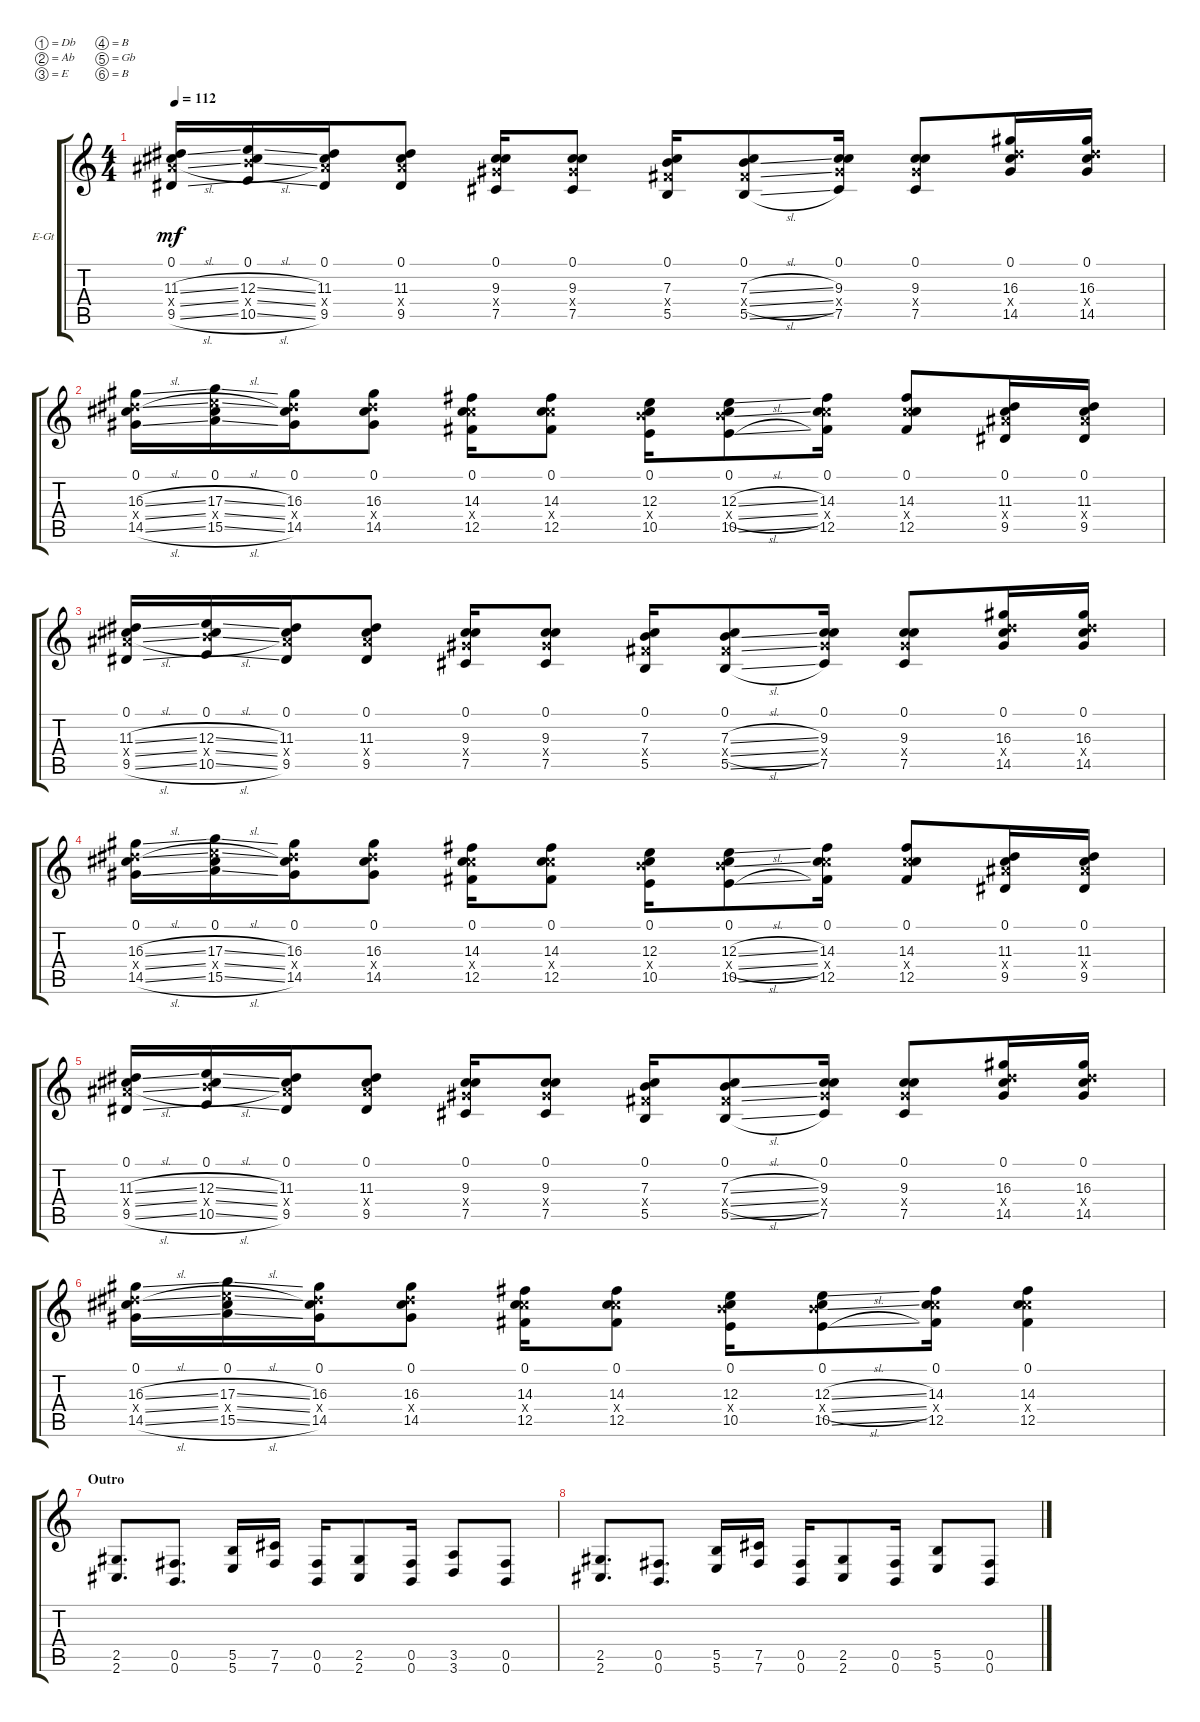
\defaultSystemsLayout 4
\bracketExtendMode groupsimilarinstruments
\firstSystemTrackNameOrientation horizontal
\otherSystemsTrackNameOrientation horizontal
\track ("Серж" "E-Gt") {instrument overdrivenguitar}
\staff {score tabs}
\tuning (Db4 Ab3 E3 B2 Gb2 B1)
\ts (4 4)
\tempo 112
\clef g2
\ks c
(9.5{sl} 11.3{sl} 0.1 11.4{sl x}).16{dy mf} (10.5{sl} 12.3{sl} 0.1 12.4{sl x}).16 (9.5 11.3 11.4{x} 0.1).16 (9.5 11.4{x} 11.3 0.1).8 (7.5 9.4{x} 9.3 0.1).16 (9.3 9.4{x} 7.5 0.1).8 (5.5 7.4{x} 7.3 0.1).16 (7.3{sl} 7.4{sl x} 5.5{sl} 0.1).8 (7.5 9.4{x} 9.3 0.1).16 (9.3 9.4{x} 7.5 0.1).8 (14.5 16.3 0.1 16.4{x}).16 (14.5 16.3 0.1 16.4{x}).16 |
(14.5{sl} 16.3{sl} 0.1 16.4{sl x}).16 (15.5{sl} 17.3{sl} 0.1 17.4{sl x}).16 (14.5 16.3 16.4{x} 0.1).16 (14.5 16.4{x} 16.3 0.1).8 (12.5 14.4{x} 14.3 0.1).16 (14.3 14.4{x} 12.5 0.1).8 (10.5 12.4{x} 12.3 0.1).16 (12.3{sl} 12.4{sl x} 10.5{sl} 0.1).8 (12.5 14.4{x} 14.3 0.1).16 (14.3 14.4{x} 12.5 0.1).8 (9.5 11.4{x} 11.3 0.1).16 (11.4{x} 11.3 9.5 0.1).16 |
(9.5{sl} 11.3{sl} 0.1 11.4{sl x}).16 (10.5{sl} 12.3{sl} 0.1 12.4{sl x}).16 (9.5 11.3 11.4{x} 0.1).16 (9.5 11.4{x} 11.3 0.1).8 (7.5 9.4{x} 9.3 0.1).16 (9.3 9.4{x} 7.5 0.1).8 (5.5 7.4{x} 7.3 0.1).16 (7.3{sl} 7.4{sl x} 5.5{sl} 0.1).8 (7.5 9.4{x} 9.3 0.1).16 (9.3 9.4{x} 7.5 0.1).8 (14.5 16.3 0.1 16.4{x}).16 (14.5 16.3 0.1 16.4{x}).16 |
(14.5{sl} 16.3{sl} 0.1 16.4{sl x}).16 (15.5{sl} 17.3{sl} 0.1 17.4{sl x}).16 (14.5 16.3 16.4{x} 0.1).16 (14.5 16.4{x} 16.3 0.1).8 (12.5 14.4{x} 14.3 0.1).16 (14.3 14.4{x} 12.5 0.1).8 (10.5 12.4{x} 12.3 0.1).16 (12.3{sl} 12.4{sl x} 10.5{sl} 0.1).8 (12.5 14.4{x} 14.3 0.1).16 (14.3 14.4{x} 12.5 0.1).8 (9.5 11.3 0.1 11.4{x}).16 (9.5 11.3 0.1 11.4{x}).16 |
(9.5{sl} 11.3{sl} 0.1 11.4{sl x}).16 (10.5{sl} 12.3{sl} 0.1 12.4{sl x}).16 (9.5 11.3 11.4{x} 0.1).16 (9.5 11.4{x} 11.3 0.1).8 (7.5 9.4{x} 9.3 0.1).16 (9.3 9.4{x} 7.5 0.1).8 (5.5 7.4{x} 7.3 0.1).16 (7.3{sl} 7.4{sl x} 5.5{sl} 0.1).8 (7.5 9.4{x} 9.3 0.1).16 (9.3 9.4{x} 7.5 0.1).8 (14.5 16.3 0.1 16.4{x}).16 (14.5 16.3 0.1 16.4{x}).16 |
(14.5{sl} 16.3{sl} 0.1 16.4{sl x}).16 (15.5{sl} 17.3{sl} 0.1 17.4{sl x}).16 (14.5 16.3 16.4{x} 0.1).16 (14.5 16.4{x} 16.3 0.1).8 (12.5 14.4{x} 14.3 0.1).16 (14.3 14.4{x} 12.5 0.1).8 (10.5 12.4{x} 12.3 0.1).16 (12.3{sl} 12.4{sl x} 10.5{sl} 0.1).8 (12.5 14.4{x} 14.3 0.1).16 (14.3 14.4{x} 12.5 0.1).4 |
\section ("" "Outro")
(2.6 2.5).8{d} (0.6 0.5).8{d} (5.6 5.5).16 (7.6 7.5).16 (0.6 0.5).16 (2.6 2.5).8 (0.6 0.5).16 (3.6 3.5).8 (0.6 0.5).8 |
(2.6 2.5).8{d} (0.6 0.5).8{d} (5.6 5.5).16 (7.6 7.5).16 (0.6 0.5).16 (2.6 2.5).8 (0.6 0.5).16 (5.6 5.5).8 (0.6 0.5).8
